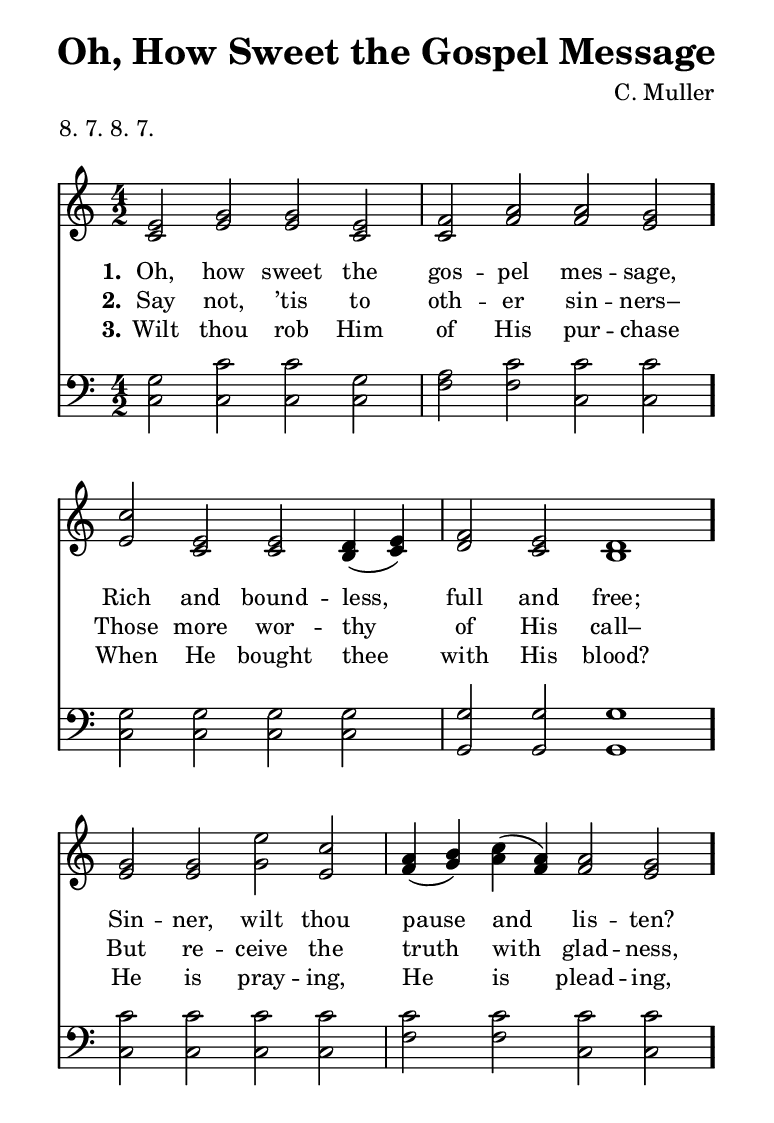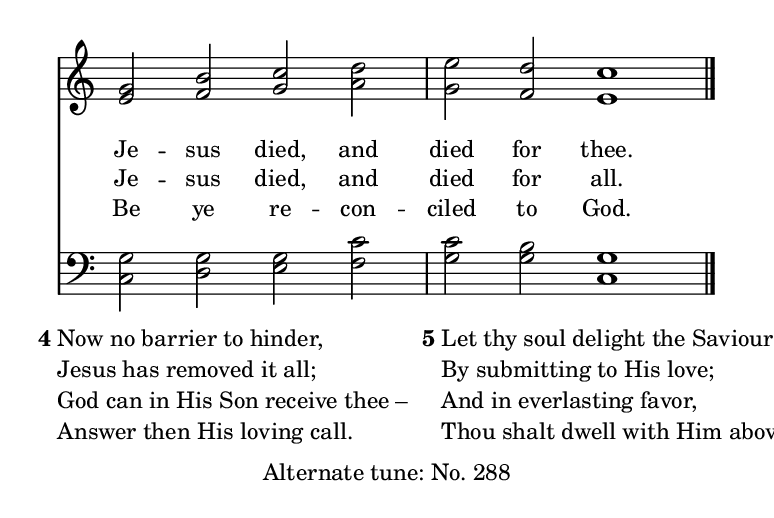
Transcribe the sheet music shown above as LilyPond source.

\include "common/global.ily"
\paper {
  \include "common/paper.ily"
  ragged-bottom = ##t
  ragged-last-bottom = ##t
  systems-per-page = #(cond (is-eogsized 2) (#t #f))
}

\header{
  %gospel
  hymnnumber = "97"
  title = "Oh, How Sweet the Gospel Message"
  tunename = "Halle"
  meter = "8. 7. 8. 7."
  poet = ""
  composer = "C. Muller"
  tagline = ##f
}

% for fermata in MIDI
ta = { \tempo 2=80 }
tb = { \tempo 2=40 }

patternAA = { c2 }
patternAB = { c2 c2 c2 c2 | c4( c4) c4( c4) c2 c2 }

patternBA = { c2 c2 c2 c4( c4) | c2 c2 c1 }
patternBB = { c2 c2 c2 c2 | c2 c2 c1 }

global = {
  \include "common/overrides.ily"
  \override Staff.TimeSignature.style = #'numbered
  \time 4/2
  \override Score.MetronomeMark.transparent = ##t % hide all fermata changes too
  \ta
  \key c \major
  \autoBeamOff
}

notesSoprano = {
\global
\relative c' {

  \changePitch \patternAA { e g g e | f a a g }
  \changePitch \patternBA { c e, e d e | f e d }
  \changePitch \patternAB { g g e' c | a b c a a g }
  \changePitch \patternBB { g b c d | e d c }

  \bar "|."

}
}

notesAlto = {
\global
\relative e' {

  \changePitch \patternAA { c e e c | c f f e }
  \changePitch \patternBA { e c c b c | d c b }
  \changePitch \patternAB { e e g e | f g a f f e }
  \changePitch \patternBB { e f g a | g f e }

}
}

notesTenor = {
\global
\relative a {

  \changePitch \patternAA { g c c g | a c c c }
  \changePitch \patternBB { g g g g | g g g }
  \changePitch \patternAA { c c c c | c c c c }
  \changePitch \patternBB { g g g c | c b g }

}
}

notesBass = {
\global
\relative f {

  \changePitch \patternAA { c c c c | f f c c }
  \changePitch \patternBB { c c c c | g g g }
  \changePitch \patternAA { c c c c | f f c c }
  \changePitch \patternBB { c d e f | g g c, }

}
}

wordsA = \lyricmode {
\set stanza = "1."

Oh, how sweet the gos -- pel mes -- sage, \bar "."
Rich and bound -- less, full and free; \bar "." \break
Sin -- ner, wilt thou pause and lis -- ten? \bar "."
Je -- sus died, and died for thee. \bar "." \break

}

wordsB = \lyricmode {
\set stanza = "2."

Say not, ’tis to oth -- er sin -- ners–
Those more wor -- thy of His call–
But re -- ceive the truth with glad -- ness,
Je -- sus died, and died for all.

}

wordsC = \lyricmode {
\set stanza = "3."

Wilt thou rob Him of His pur -- chase
When He bought thee with His blood?
He is pray -- ing, He is plead -- ing,
Be ye re -- con -- ciled to God.

}

wordsD = \markuplist {

\line { Now no barrier to hinder, }
\line { Jesus has removed it all; }
\line { God can in His Son receive thee – }
\line { Answer then His loving call. }

}

wordsE = \markuplist {

\line { Let thy soul delight the Saviour }
\line { By submitting to His love; }
\line { And in everlasting favor, }
\line { Thou shalt dwell with Him above. }

}

\score {
  \context ChoirStaff <<
    \context Staff = upper <<
      \set Staff.autoBeaming = ##f
      \set ChoirStaff.systemStartDelimiter = #'SystemStartBar
      \set ChoirStaff.printPartCombineTexts = ##f
      \partcombine #'(2 . 9) \notesSoprano \notesAlto
      \context NullVoice = sopranos { \voiceOne << \notesSoprano >> }
      \context NullVoice = altos { \voiceTwo << \notesAlto >> }
      \context Lyrics = one   \lyricsto sopranos \wordsA
      \context Lyrics = two   \lyricsto sopranos \wordsB
      \context Lyrics = three \lyricsto sopranos \wordsC
    >>
    \context Staff = men <<
      \set Staff.autoBeaming = ##f
      \clef bass
      \set ChoirStaff.printPartCombineTexts = ##f
      \partcombine #'(2 . 9) \notesTenor \notesBass
      \context NullVoice = tenors { \voiceOne << \notesTenor >> }
      \context NullVoice = basses { \voiceTwo << \notesBass >> }
    >>
  >>
  \layout {
    \include "common/layout.ily"
  }
  \midi{
    \include "common/midi.ily"
  }
}

\noPageBreak

\markup { \raise #5 \fill-line {
  \hspace #0.1
  \line{ \bold 4 \column { \wordsD } }
  \hspace #0.1
  \line{ \bold 5 \column { \wordsE } }
  \hspace #0.1
} }

\noPageBreak

\markup { \vspace #1 \fill-line { \line { Alternate tune: No. 288 } } }

\version "2.19.49"  % necessary for upgrading to future LilyPond versions.

% vi:set et ts=2 sw=2 ai nocindent syntax=lilypond:
